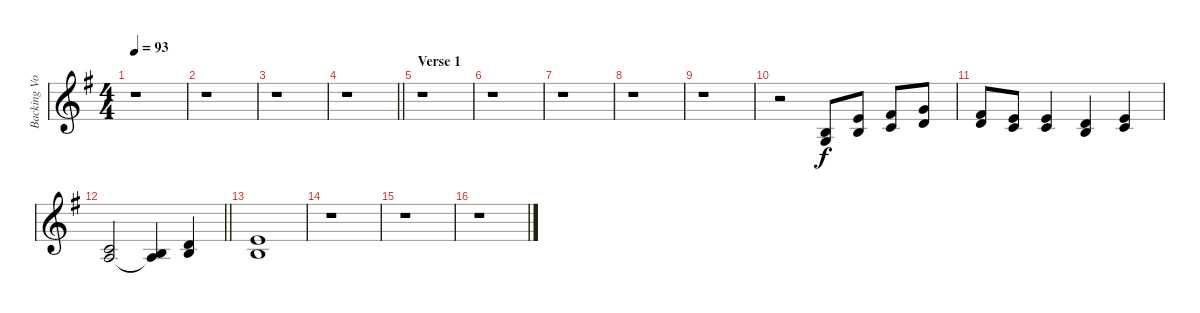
\track ("Backing Vocals 1 - Steve Lee" "Backing Vo") {instrument choiraahs}
\staff {score}
\tuning (E4 B3 G3 D3 A2 E2 B1) {hide}
\ts (4 4)
\tempo 93
\clef g2
\ks eminor
r.1{dy f} |
r.1 |
r.1 |
\barLineRight lightlight
r.1 |
\section ("" "Verse 1")
r.1 |
r.1 |
r.1 |
r.1 |
r.1 |
r.2 (0.2 0.3).8 (0.1 0.2).8 (2.1 1.2).8 (3.1 3.2).8 |
(2.1 3.2).8 (0.1 1.2).8 (0.1 1.2).4 (3.2 4.3).4 (0.1 1.2).4 |
\barLineRight lightlight
(1.2 2.3).2 (0.2 2.3{t}).4 (0.2 7.3).4 |
(0.1 14.5).1 |
r.1 |
r.1 |
r.1
